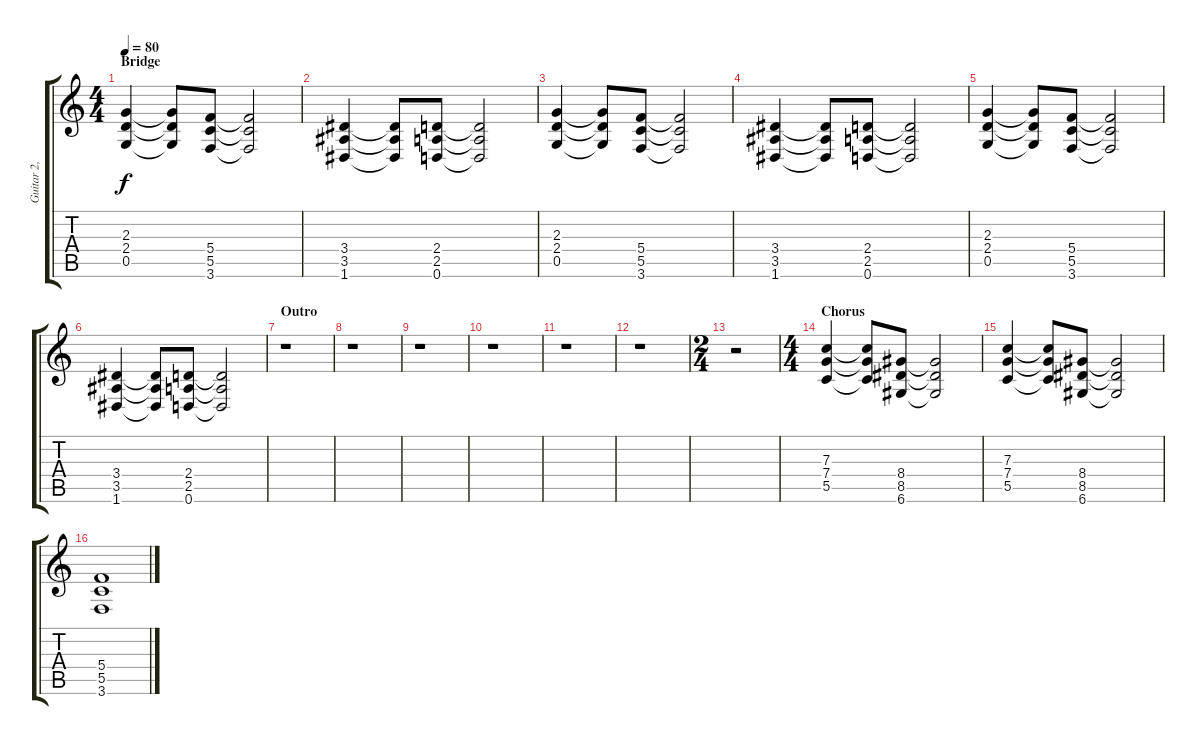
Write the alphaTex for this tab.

\track ("Guitar 2, Flavia" "Guitar 2, ") {instrument distortionguitar}
\staff {score tabs}
\tuning (D4 A3 F3 C3 G2 D2) {hide}
\ts (4 4)
\section ("" "Bridge")
\tempo 80
\clef g2
\ks c
(2.3 2.4 0.5).4{dy f} (2.3{t} 2.4{t} 0.5{t}).8 (5.4 5.5 3.6).8 (5.4{t} 5.5{t} 3.6{t}).2 |
(3.4 3.5 1.6).4 (3.4{t} 3.5{t} 1.6{t}).8 (2.4 2.5 0.6).8 (2.4{t} 2.5{t} 0.6{t}).2 |
(2.3 2.4 0.5).4 (2.3{t} 2.4{t} 0.5{t}).8 (5.4 5.5 3.6).8 (5.4{t} 5.5{t} 3.6{t}).2 |
(3.4 3.5 1.6).4 (3.4{t} 3.5{t} 1.6{t}).8 (2.4 2.5 0.6).8 (2.4{t} 2.5{t} 0.6{t}).2 |
(2.3 2.4 0.5).4 (2.3{t} 2.4{t} 0.5{t}).8 (5.4 5.5 3.6).8 (5.4{t} 5.5{t} 3.6{t}).2 |
(3.4 3.5 1.6).4 (3.4{t} 3.5{t} 1.6{t}).8 (2.4 2.5 0.6).8 (2.4{t} 2.5{t} 0.6{t}).2 |
\section ("" "Outro")
r.1 |
r.1 |
r.1 |
r.1 |
r.1 |
r.1 |
\ts (2 4)
r.2 |
\ts (4 4)
\section ("" "Chorus")
(7.3 7.4 5.5).4 (7.3{t} 7.4{t} 5.5{t}).8 (8.4 8.5 6.6).8 (8.4{t} 8.5{t} 6.6{t}).2 |
(7.3 7.4 5.5).4 (7.3{t} 7.4{t} 5.5{t}).8 (8.4 8.5 6.6).8 (8.4{t} 8.5{t} 6.6{t}).2 |
(5.4 5.5 3.6).1
